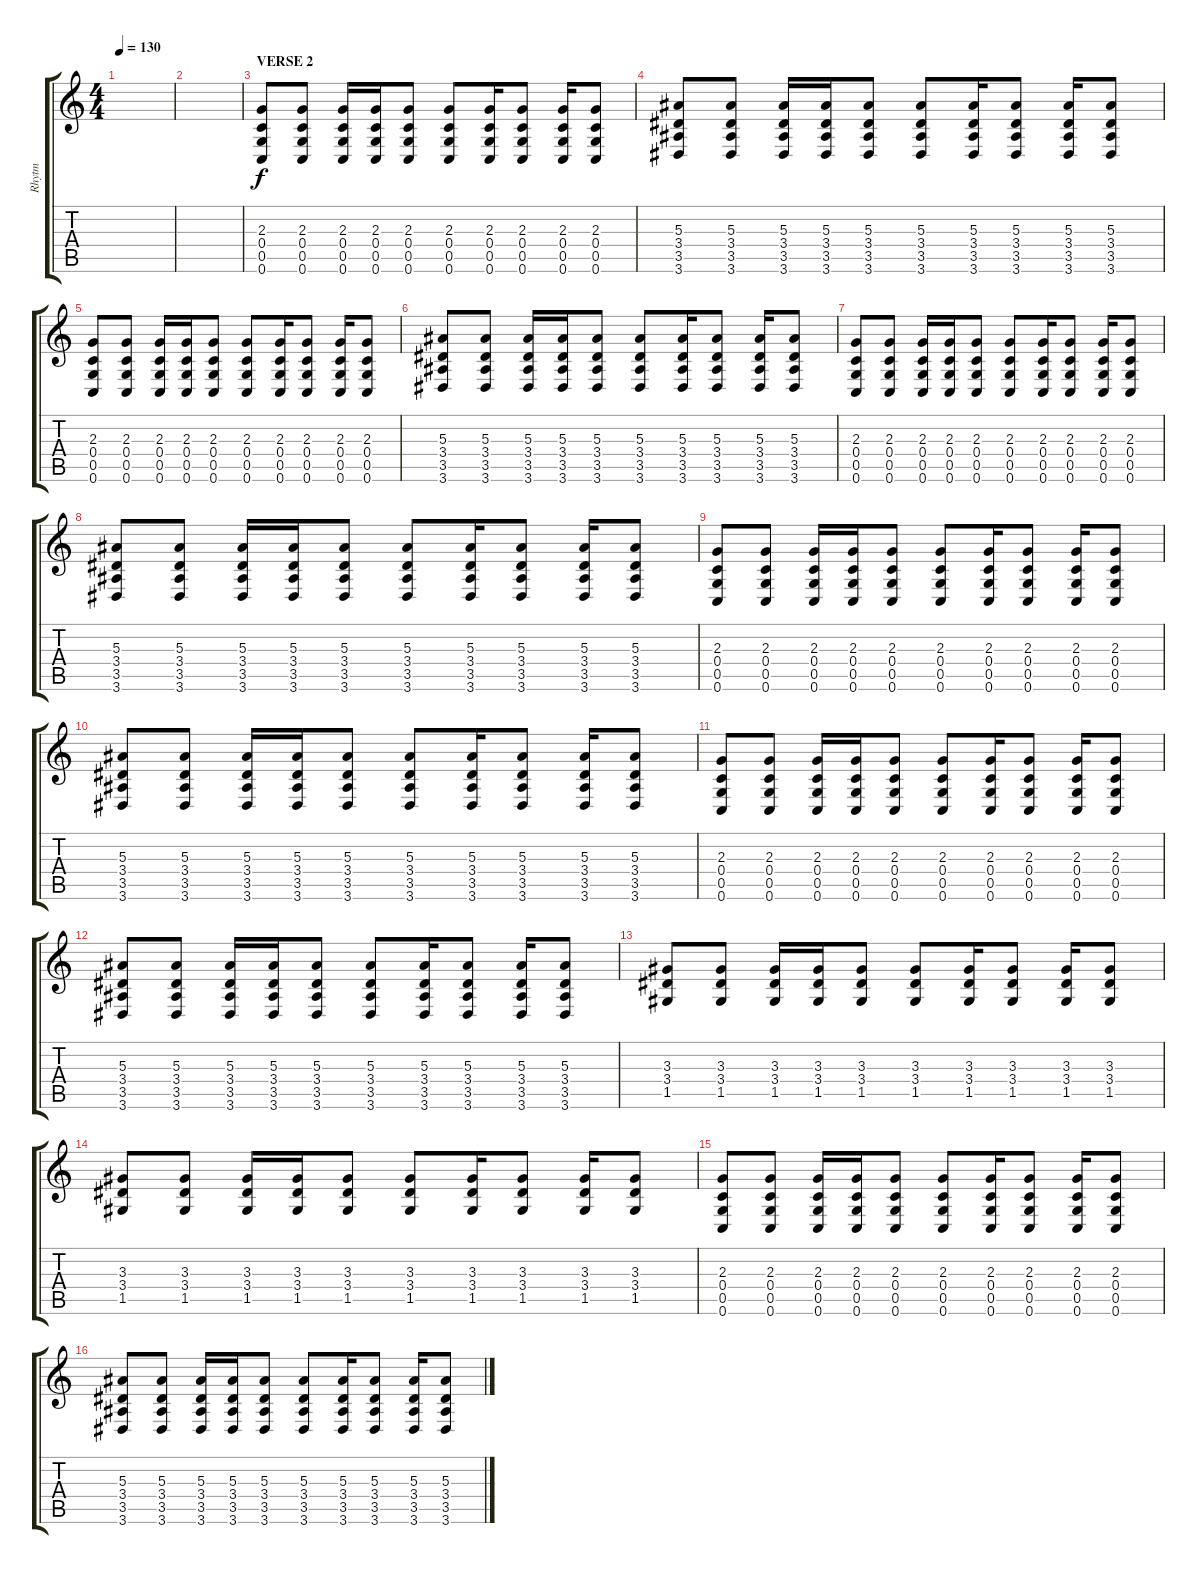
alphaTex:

\track ("Rhytm" "Rhytm") {instrument distortionguitar}
\staff {score tabs}
\tuning (D4 A3 F3 C3 G2 C2) {hide}
\ts (4 4)
\tempo 130
\clef g2
\ks c
|
|
\section ("" "VERSE 2")
(2.3 0.4 0.5 0.6).8 (2.3 0.4 0.5 0.6).8 (2.3 0.4 0.5 0.6).16 (2.3 0.4 0.5 0.6).16 (2.3 0.4 0.5 0.6).8 (2.3 0.4 0.5 0.6).8 (2.3 0.4 0.5 0.6).16 (2.3 0.4 0.5 0.6).8 (2.3 0.4 0.5 0.6).16 (2.3 0.4 0.5 0.6).8 |
(5.3 3.4 3.5 3.6).8 (5.3 3.4 3.5 3.6).8 (5.3 3.4 3.5 3.6).16 (5.3 3.4 3.5 3.6).16 (5.3 3.4 3.5 3.6).8 (5.3 3.4 3.5 3.6).8 (5.3 3.4 3.5 3.6).16 (5.3 3.4 3.5 3.6).8 (5.3 3.4 3.5 3.6).16 (5.3 3.4 3.5 3.6).8 |
(2.3 0.4 0.5 0.6).8 (2.3 0.4 0.5 0.6).8 (2.3 0.4 0.5 0.6).16 (2.3 0.4 0.5 0.6).16 (2.3 0.4 0.5 0.6).8 (2.3 0.4 0.5 0.6).8 (2.3 0.4 0.5 0.6).16 (2.3 0.4 0.5 0.6).8 (2.3 0.4 0.5 0.6).16 (2.3 0.4 0.5 0.6).8 |
(5.3 3.4 3.5 3.6).8 (5.3 3.4 3.5 3.6).8 (5.3 3.4 3.5 3.6).16 (5.3 3.4 3.5 3.6).16 (5.3 3.4 3.5 3.6).8 (5.3 3.4 3.5 3.6).8 (5.3 3.4 3.5 3.6).16 (5.3 3.4 3.5 3.6).8 (5.3 3.4 3.5 3.6).16 (5.3 3.4 3.5 3.6).8 |
(2.3 0.4 0.5 0.6).8 (2.3 0.4 0.5 0.6).8 (2.3 0.4 0.5 0.6).16 (2.3 0.4 0.5 0.6).16 (2.3 0.4 0.5 0.6).8 (2.3 0.4 0.5 0.6).8 (2.3 0.4 0.5 0.6).16 (2.3 0.4 0.5 0.6).8 (2.3 0.4 0.5 0.6).16 (2.3 0.4 0.5 0.6).8 |
(5.3 3.4 3.5 3.6).8 (5.3 3.4 3.5 3.6).8 (5.3 3.4 3.5 3.6).16 (5.3 3.4 3.5 3.6).16 (5.3 3.4 3.5 3.6).8 (5.3 3.4 3.5 3.6).8 (5.3 3.4 3.5 3.6).16 (5.3 3.4 3.5 3.6).8 (5.3 3.4 3.5 3.6).16 (5.3 3.4 3.5 3.6).8 |
(2.3 0.4 0.5 0.6).8 (2.3 0.4 0.5 0.6).8 (2.3 0.4 0.5 0.6).16 (2.3 0.4 0.5 0.6).16 (2.3 0.4 0.5 0.6).8 (2.3 0.4 0.5 0.6).8 (2.3 0.4 0.5 0.6).16 (2.3 0.4 0.5 0.6).8 (2.3 0.4 0.5 0.6).16 (2.3 0.4 0.5 0.6).8 |
(5.3 3.4 3.5 3.6).8 (5.3 3.4 3.5 3.6).8 (5.3 3.4 3.5 3.6).16 (5.3 3.4 3.5 3.6).16 (5.3 3.4 3.5 3.6).8 (5.3 3.4 3.5 3.6).8 (5.3 3.4 3.5 3.6).16 (5.3 3.4 3.5 3.6).8 (5.3 3.4 3.5 3.6).16 (5.3 3.4 3.5 3.6).8 |
(2.3 0.4 0.5 0.6).8 (2.3 0.4 0.5 0.6).8 (2.3 0.4 0.5 0.6).16 (2.3 0.4 0.5 0.6).16 (2.3 0.4 0.5 0.6).8 (2.3 0.4 0.5 0.6).8 (2.3 0.4 0.5 0.6).16 (2.3 0.4 0.5 0.6).8 (2.3 0.4 0.5 0.6).16 (2.3 0.4 0.5 0.6).8 |
(5.3 3.4 3.5 3.6).8 (5.3 3.4 3.5 3.6).8 (5.3 3.4 3.5 3.6).16 (5.3 3.4 3.5 3.6).16 (5.3 3.4 3.5 3.6).8 (5.3 3.4 3.5 3.6).8 (5.3 3.4 3.5 3.6).16 (5.3 3.4 3.5 3.6).8 (5.3 3.4 3.5 3.6).16 (5.3 3.4 3.5 3.6).8 |
(3.3 3.4 1.5).8 (3.3 3.4 1.5).8 (3.3 3.4 1.5).16 (3.3 3.4 1.5).16 (3.3 3.4 1.5).8 (3.3 3.4 1.5).8 (3.3 3.4 1.5).16 (3.3 3.4 1.5).8 (3.3 3.4 1.5).16 (3.3 3.4 1.5).8 |
(3.3 3.4 1.5).8 (3.3 3.4 1.5).8 (3.3 3.4 1.5).16 (3.3 3.4 1.5).16 (3.3 3.4 1.5).8 (3.3 3.4 1.5).8 (3.3 3.4 1.5).16 (3.3 3.4 1.5).8 (3.3 3.4 1.5).16 (3.3 3.4 1.5).8 |
(2.3 0.4 0.5 0.6).8 (2.3 0.4 0.5 0.6).8 (2.3 0.4 0.5 0.6).16 (2.3 0.4 0.5 0.6).16 (2.3 0.4 0.5 0.6).8 (2.3 0.4 0.5 0.6).8 (2.3 0.4 0.5 0.6).16 (2.3 0.4 0.5 0.6).8 (2.3 0.4 0.5 0.6).16 (2.3 0.4 0.5 0.6).8 |
(5.3 3.4 3.5 3.6).8 (5.3 3.4 3.5 3.6).8 (5.3 3.4 3.5 3.6).16 (5.3 3.4 3.5 3.6).16 (5.3 3.4 3.5 3.6).8 (5.3 3.4 3.5 3.6).8 (5.3 3.4 3.5 3.6).16 (5.3 3.4 3.5 3.6).8 (5.3 3.4 3.5 3.6).16 (5.3 3.4 3.5 3.6).8
